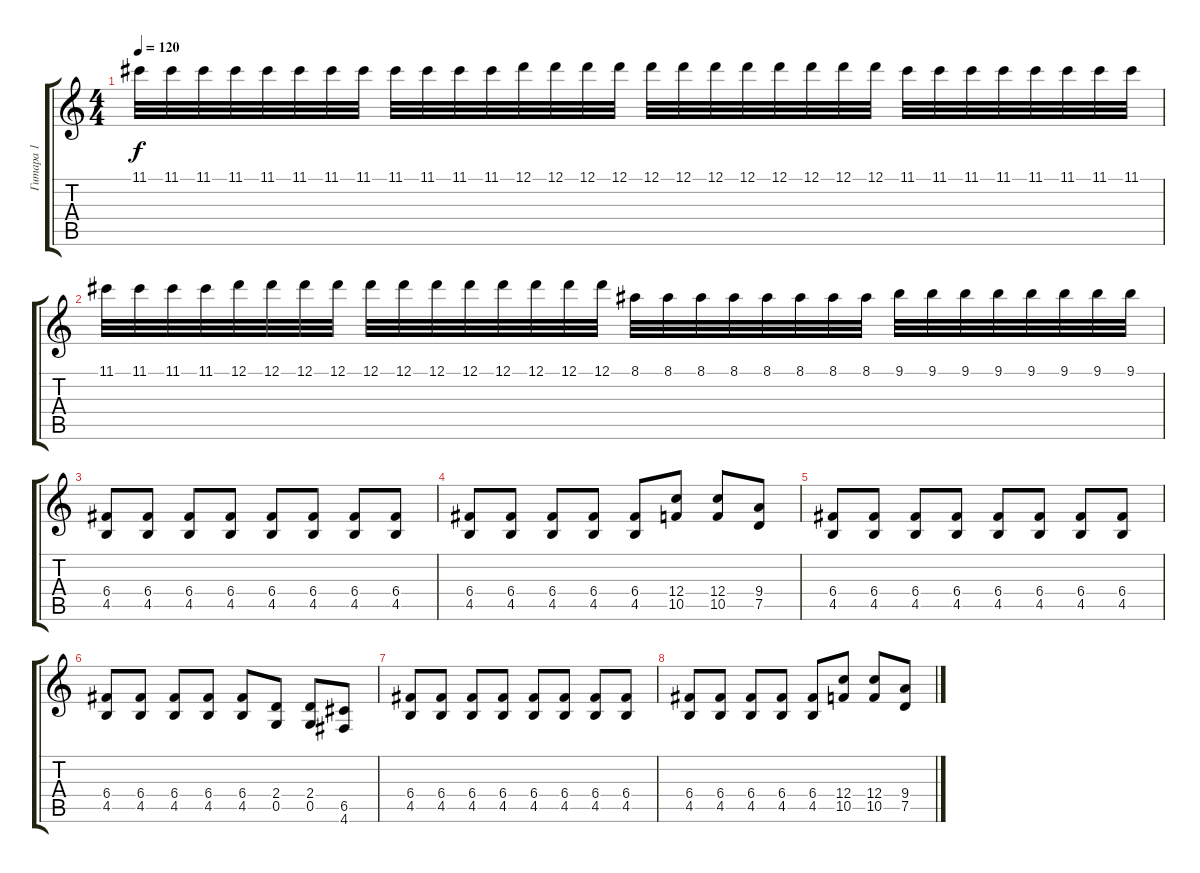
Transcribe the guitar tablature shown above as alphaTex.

\track ("Гитара 1" "Гитара 1") {instrument overdrivenguitar}
\staff {score tabs}
\tuning (D4 A3 F3 C3 G2 D2) {hide}
\ts (4 4)
\tempo 120
\clef g2
\ks c
11.1.32{dy f} 11.1.32 11.1.32 11.1.32 11.1.32 11.1.32 11.1.32 11.1.32 11.1.32 11.1.32 11.1.32 11.1.32 12.1.32 12.1.32 12.1.32 12.1.32 12.1.32 12.1.32 12.1.32 12.1.32 12.1.32 12.1.32 12.1.32 12.1.32 11.1.32 11.1.32 11.1.32 11.1.32 11.1.32 11.1.32 11.1.32 11.1.32 |
11.1.32 11.1.32 11.1.32 11.1.32 12.1.32 12.1.32 12.1.32 12.1.32 12.1.32 12.1.32 12.1.32 12.1.32 12.1.32 12.1.32 12.1.32 12.1.32 8.1.32 8.1.32 8.1.32 8.1.32 8.1.32 8.1.32 8.1.32 8.1.32 9.1.32 9.1.32 9.1.32 9.1.32 9.1.32 9.1.32 9.1.32 9.1.32 |
(6.4 4.5).8 (6.4 4.5).8 (6.4 4.5).8 (6.4 4.5).8 (6.4 4.5).8 (6.4 4.5).8 (6.4 4.5).8 (6.4 4.5).8 |
(6.4 4.5).8 (6.4 4.5).8 (6.4 4.5).8 (6.4 4.5).8 (6.4 4.5).8 (12.4 10.5).8 (12.4 10.5).8 (9.4 7.5).8 |
(6.4 4.5).8 (6.4 4.5).8 (6.4 4.5).8 (6.4 4.5).8 (6.4 4.5).8 (6.4 4.5).8 (6.4 4.5).8 (6.4 4.5).8 |
(6.4 4.5).8 (6.4 4.5).8 (6.4 4.5).8 (6.4 4.5).8 (6.4 4.5).8 (2.4 0.5).8 (2.4 0.5).8 (6.5 4.6).8 |
(6.4 4.5).8 (6.4 4.5).8 (6.4 4.5).8 (6.4 4.5).8 (6.4 4.5).8 (6.4 4.5).8 (6.4 4.5).8 (6.4 4.5).8 |
(6.4 4.5).8 (6.4 4.5).8 (6.4 4.5).8 (6.4 4.5).8 (6.4 4.5).8 (12.4 10.5).8 (12.4 10.5).8 (9.4 7.5).8
